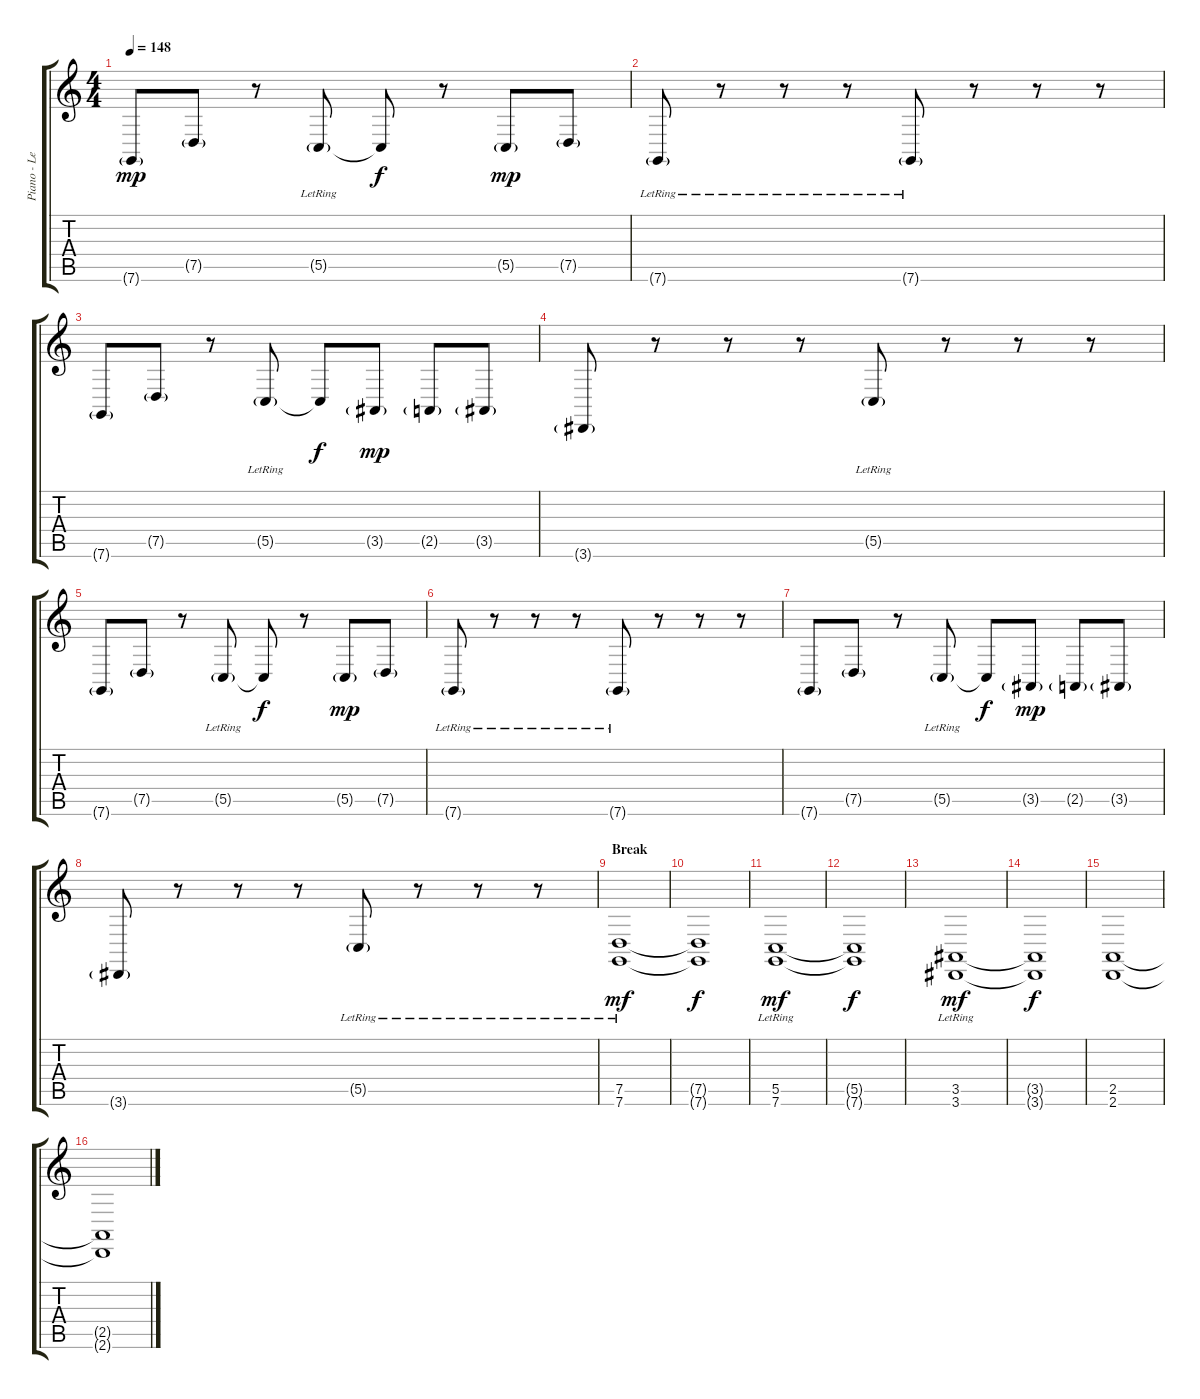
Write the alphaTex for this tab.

\track ("Piano - Left Hand" "Piano - Le") {instrument brightacousticpiano}
\staff {score tabs}
\tuning (D4 A3 F3 C3 G2 C2) {hide}
\ts (4 4)
\tempo 148
\clef g2
\ks c
7.6{g}.8{dy mp} 7.5{g}.8 r.8 5.5{g lr}.8 5.5{t}.8{dy f} r.8 5.5{g}.8{dy mp} 7.5{g}.8 |
7.6{g lr}.8 r.8 r.8 r.8 7.6{g lr}.8 r.8 r.8 r.8 |
7.6{g}.8 7.5{g}.8 r.8 5.5{g lr}.8 5.5{t}.8{dy f} 3.5{g}.8{dy mp} 2.5{g}.8 3.5{g}.8 |
3.6{g}.8 r.8 r.8 r.8 5.5{g lr}.8 r.8 r.8 r.8 |
7.6{g}.8 7.5{g}.8 r.8 5.5{g lr}.8 5.5{t}.8{dy f} r.8 5.5{g}.8{dy mp} 7.5{g}.8 |
7.6{g lr}.8 r.8 r.8 r.8 7.6{g lr}.8 r.8 r.8 r.8 |
7.6{g}.8 7.5{g}.8 r.8 5.5{g lr}.8 5.5{t}.8{dy f} 3.5{g}.8{dy mp} 2.5{g}.8 3.5{g}.8 |
3.6{g}.8 r.8 r.8 r.8 5.5{g lr}.8 r.8 r.8 r.8 |
\section ("" "Break")
(7.5{lr} 7.6{lr}).1{dy mf volume 10} |
(7.5{t} 7.6{t}).1{dy f} |
(5.5{lr} 7.6{lr}).1{dy mf} |
(5.5{t} 7.6{t}).1{dy f} |
(3.5 3.6{lr}).1{dy mf} |
(3.5{t} 3.6{t}).1{dy f} |
(2.5 2.6).1 |
(2.5{t} 2.6{t}).1
